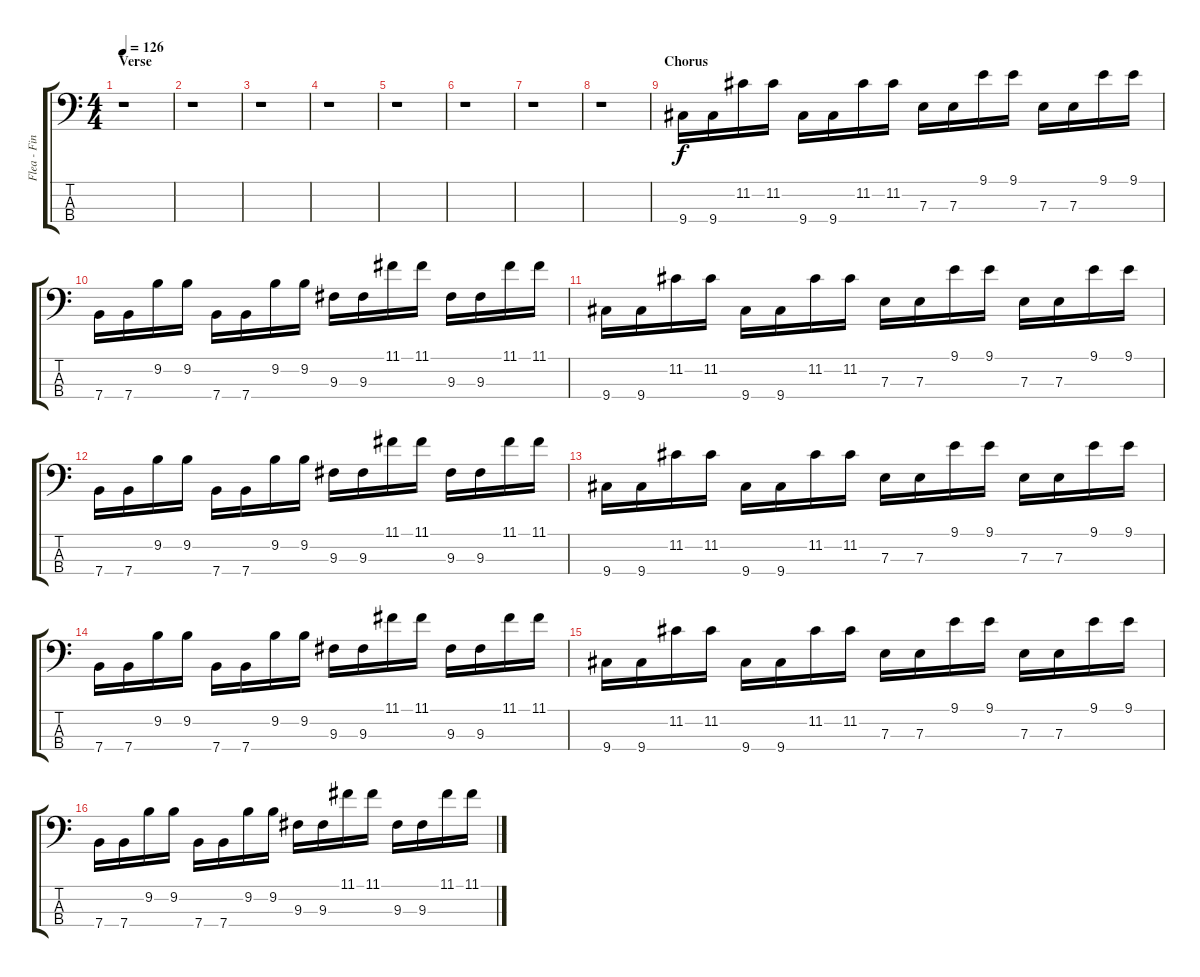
\track ("Flea - Fingered Bass" "Flea - Fin") {instrument electricbassfinger}
\staff {score tabs}
\tuning (G2 D2 A1 E1) {hide}
\ts (4 4)
\section ("" "Verse")
\tempo 126
\clef f4
\ks c
r.1{dy f} |
r.1 |
r.1 |
r.1 |
r.1 |
r.1 |
r.1 |
r.1 |
\section ("" "Chorus")
9.4.16 9.4.16 11.2.16 11.2.16 9.4.16 9.4.16 11.2.16 11.2.16 7.3.16 7.3.16 9.1.16 9.1.16 7.3.16 7.3.16 9.1.16 9.1.16 |
7.4.16 7.4.16 9.2.16 9.2.16 7.4.16 7.4.16 9.2.16 9.2.16 9.3.16 9.3.16 11.1.16 11.1.16 9.3.16 9.3.16 11.1.16 11.1.16 |
9.4.16 9.4.16 11.2.16 11.2.16 9.4.16 9.4.16 11.2.16 11.2.16 7.3.16 7.3.16 9.1.16 9.1.16 7.3.16 7.3.16 9.1.16 9.1.16 |
7.4.16 7.4.16 9.2.16 9.2.16 7.4.16 7.4.16 9.2.16 9.2.16 9.3.16 9.3.16 11.1.16 11.1.16 9.3.16 9.3.16 11.1.16 11.1.16 |
9.4.16 9.4.16 11.2.16 11.2.16 9.4.16 9.4.16 11.2.16 11.2.16 7.3.16 7.3.16 9.1.16 9.1.16 7.3.16 7.3.16 9.1.16 9.1.16 |
7.4.16 7.4.16 9.2.16 9.2.16 7.4.16 7.4.16 9.2.16 9.2.16 9.3.16 9.3.16 11.1.16 11.1.16 9.3.16 9.3.16 11.1.16 11.1.16 |
9.4.16 9.4.16 11.2.16 11.2.16 9.4.16 9.4.16 11.2.16 11.2.16 7.3.16 7.3.16 9.1.16 9.1.16 7.3.16 7.3.16 9.1.16 9.1.16 |
7.4.16 7.4.16 9.2.16 9.2.16 7.4.16 7.4.16 9.2.16 9.2.16 9.3.16 9.3.16 11.1.16 11.1.16 9.3.16 9.3.16 11.1.16 11.1.16
